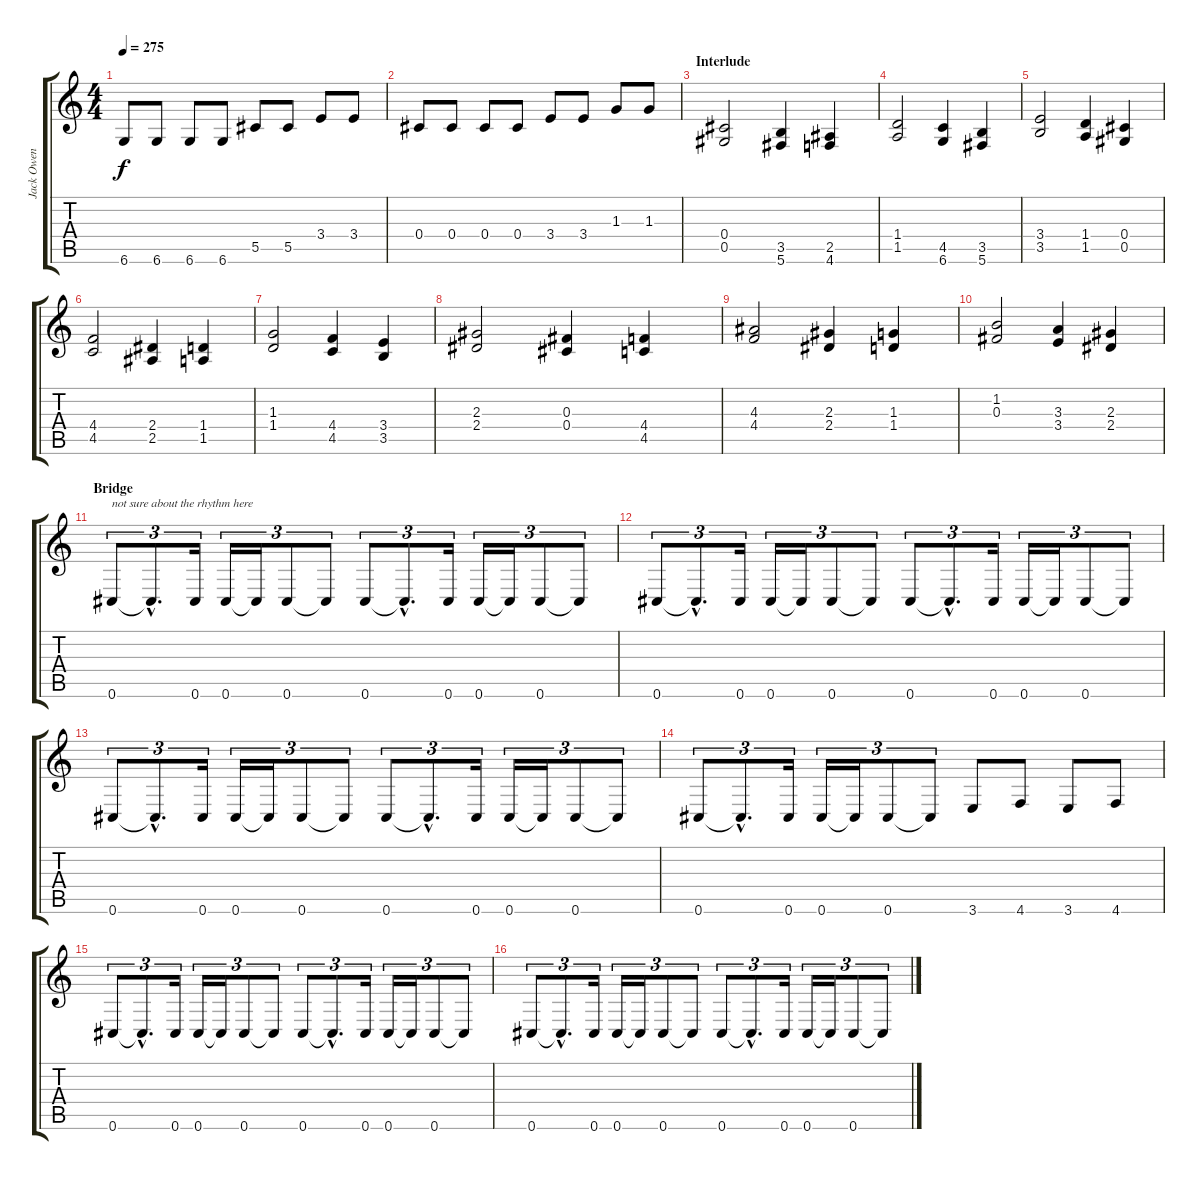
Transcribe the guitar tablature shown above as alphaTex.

\track ("Jack Owen" "Jack Owen") {instrument distortionguitar}
\staff {score tabs}
\tuning (Eb4 Bb3 Gb3 Db3 Ab2 Db2) {hide}
\ts (4 4)
\tempo 275
\clef g2
\ks c
6.6.8{dy f} 6.6.8 6.6.8 6.6.8 5.5.8 5.5.8 3.4.8 3.4.8 |
0.4.8 0.4.8 0.4.8 0.4.8 3.4.8 3.4.8 1.3.8 1.3.8 |
\section ("" "Interlude")
(0.4 0.5).2 (3.5 5.6).4 (2.5 4.6).4 |
(1.4 1.5).2 (4.5 6.6).4 (3.5 5.6).4 |
(3.4 3.5).2 (1.4 1.5).4 (0.4 0.5).4 |
(4.4 4.5).2 (2.4 2.5).4 (1.4 1.5).4 |
(1.3 1.4).2 (4.4 4.5).4 (3.4 3.5).4 |
(2.3 2.4).2 (0.3 0.4).4 (4.4 4.5).4 |
(4.3 4.4).2 (2.3 2.4).4 (1.3 1.4).4 |
(1.2 0.3).2 (3.3 3.4).4 (2.3 2.4).4 |
\section ("" "Bridge")
0.6.8{tu (3 2) txt "not sure about the rhythm here"} 0.6{hac t}.8{d tu (3 2)} 0.6.16{tu (3 2)} 0.6.16{tu (3 2)} 0.6{t}.16{tu (3 2)} 0.6.8{tu (3 2)} 0.6{t}.8{tu (3 2)} 0.6.8{tu (3 2)} 0.6{hac t}.8{d tu (3 2)} 0.6.16{tu (3 2)} 0.6.16{tu (3 2)} 0.6{t}.16{tu (3 2)} 0.6.8{tu (3 2)} 0.6{t}.8{tu (3 2)} |
0.6.8{tu (3 2)} 0.6{hac t}.8{d tu (3 2)} 0.6.16{tu (3 2)} 0.6.16{tu (3 2)} 0.6{t}.16{tu (3 2)} 0.6.8{tu (3 2)} 0.6{t}.8{tu (3 2)} 0.6.8{tu (3 2)} 0.6{hac t}.8{d tu (3 2)} 0.6.16{tu (3 2)} 0.6.16{tu (3 2)} 0.6{t}.16{tu (3 2)} 0.6.8{tu (3 2)} 0.6{t}.8{tu (3 2)} |
0.6.8{tu (3 2)} 0.6{hac t}.8{d tu (3 2)} 0.6.16{tu (3 2)} 0.6.16{tu (3 2)} 0.6{t}.16{tu (3 2)} 0.6.8{tu (3 2)} 0.6{t}.8{tu (3 2)} 0.6.8{tu (3 2)} 0.6{hac t}.8{d tu (3 2)} 0.6.16{tu (3 2)} 0.6.16{tu (3 2)} 0.6{t}.16{tu (3 2)} 0.6.8{tu (3 2)} 0.6{t}.8{tu (3 2)} |
0.6.8{tu (3 2)} 0.6{hac t}.8{d tu (3 2)} 0.6.16{tu (3 2)} 0.6.16{tu (3 2)} 0.6{t}.16{tu (3 2)} 0.6.8{tu (3 2)} 0.6{t}.8{tu (3 2)} 3.6.8 4.6.8 3.6.8 4.6.8 |
0.6.8{tu (3 2)} 0.6{hac t}.8{d tu (3 2)} 0.6.16{tu (3 2)} 0.6.16{tu (3 2)} 0.6{t}.16{tu (3 2)} 0.6.8{tu (3 2)} 0.6{t}.8{tu (3 2)} 0.6.8{tu (3 2)} 0.6{hac t}.8{d tu (3 2)} 0.6.16{tu (3 2)} 0.6.16{tu (3 2)} 0.6{t}.16{tu (3 2)} 0.6.8{tu (3 2)} 0.6{t}.8{tu (3 2)} |
0.6.8{tu (3 2)} 0.6{hac t}.8{d tu (3 2)} 0.6.16{tu (3 2)} 0.6.16{tu (3 2)} 0.6{t}.16{tu (3 2)} 0.6.8{tu (3 2)} 0.6{t}.8{tu (3 2)} 0.6.8{tu (3 2)} 0.6{hac t}.8{d tu (3 2)} 0.6.16{tu (3 2)} 0.6.16{tu (3 2)} 0.6{t}.16{tu (3 2)} 0.6.8{tu (3 2)} 0.6{t}.8{tu (3 2)}
